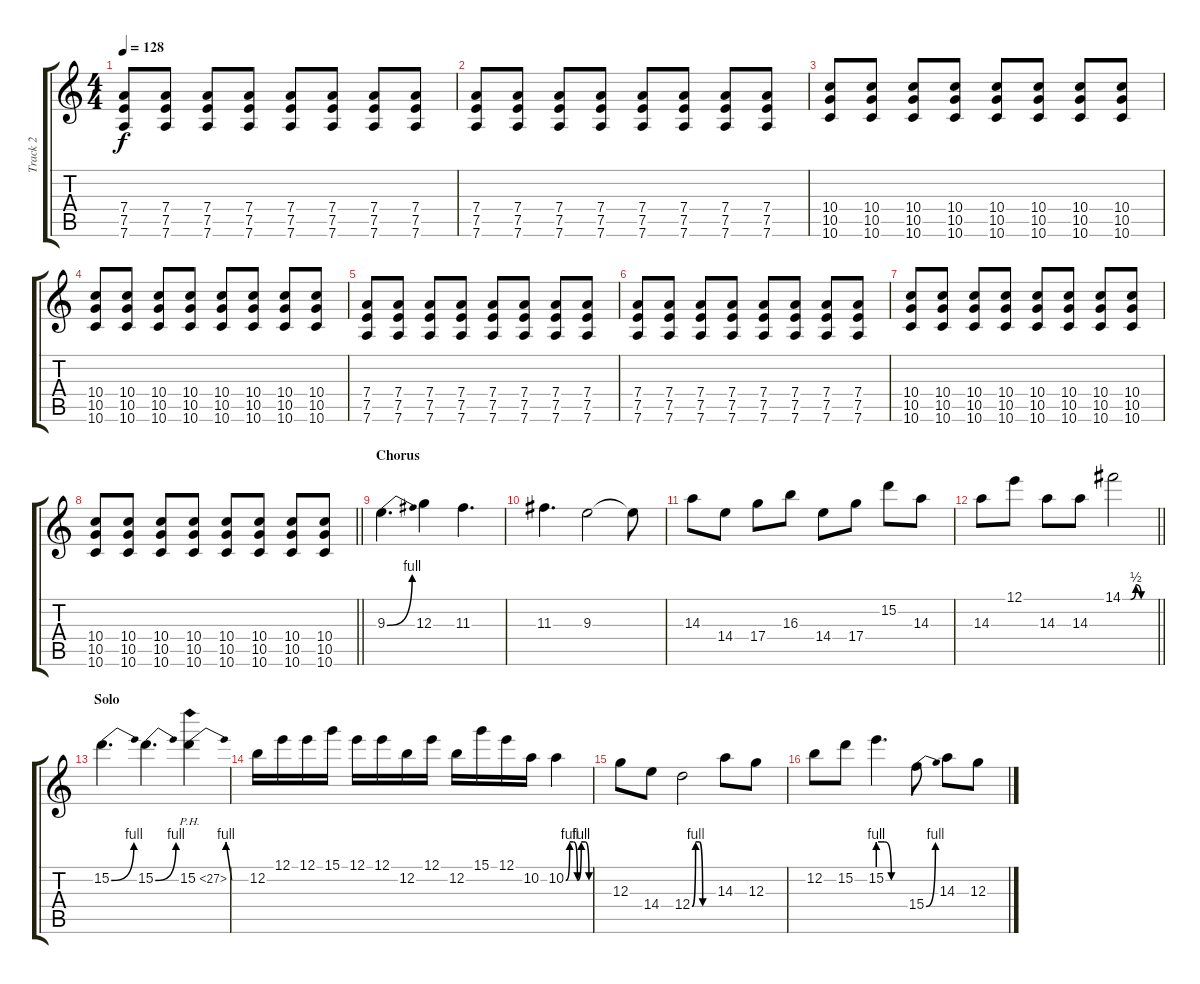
\track ("Track 2" "Track 2") {instrument overdrivenguitar}
\staff {score tabs}
\tuning (E4 B3 G3 D3 A2 D2) {hide}
\ts (4 4)
\tempo 128
\clef g2
\ks c
(7.4 7.5 7.6).8{dy f} (7.4 7.5 7.6).8 (7.4 7.5 7.6).8 (7.4 7.5 7.6).8 (7.4 7.5 7.6).8 (7.4 7.5 7.6).8 (7.4 7.5 7.6).8 (7.4 7.5 7.6).8 |
(7.4 7.5 7.6).8 (7.4 7.5 7.6).8 (7.4 7.5 7.6).8 (7.4 7.5 7.6).8 (7.4 7.5 7.6).8 (7.4 7.5 7.6).8 (7.4 7.5 7.6).8 (7.4 7.5 7.6).8 |
(10.4 10.5 10.6).8 (10.4 10.5 10.6).8 (10.4 10.5 10.6).8 (10.4 10.5 10.6).8 (10.4 10.5 10.6).8 (10.4 10.5 10.6).8 (10.4 10.5 10.6).8 (10.4 10.5 10.6).8 |
(10.4 10.5 10.6).8 (10.4 10.5 10.6).8 (10.4 10.5 10.6).8 (10.4 10.5 10.6).8 (10.4 10.5 10.6).8 (10.4 10.5 10.6).8 (10.4 10.5 10.6).8 (10.4 10.5 10.6).8 |
(7.4 7.5 7.6).8 (7.4 7.5 7.6).8 (7.4 7.5 7.6).8 (7.4 7.5 7.6).8 (7.4 7.5 7.6).8 (7.4 7.5 7.6).8 (7.4 7.5 7.6).8 (7.4 7.5 7.6).8 |
(7.4 7.5 7.6).8 (7.4 7.5 7.6).8 (7.4 7.5 7.6).8 (7.4 7.5 7.6).8 (7.4 7.5 7.6).8 (7.4 7.5 7.6).8 (7.4 7.5 7.6).8 (7.4 7.5 7.6).8 |
(10.4 10.5 10.6).8 (10.4 10.5 10.6).8 (10.4 10.5 10.6).8 (10.4 10.5 10.6).8 (10.4 10.5 10.6).8 (10.4 10.5 10.6).8 (10.4 10.5 10.6).8 (10.4 10.5 10.6).8 |
\barLineRight lightlight
(10.4 10.5 10.6).8 (10.4 10.5 10.6).8 (10.4 10.5 10.6).8 (10.4 10.5 10.6).8 (10.4 10.5 10.6).8 (10.4 10.5 10.6).8 (10.4 10.5 10.6).8 (10.4 10.5 10.6).8 |
\section ("" "Chorus")
9.3{be (bend 0 0 60 4)}.4{d} 12.3.4 11.3.4{d} |
11.3.4{d} 9.3.2 9.3{t}.8 |
14.3.8 14.4.8 17.4.8 16.3.8 14.4.8 17.4.8 15.2.8 14.3.8 |
\barLineRight lightlight
14.3.8 12.1.8 14.3.8 14.3.8 14.1{be (custom 0 0 15 0 25 2 35 0 60 0)}.2 |
\section ("" "Solo")
15.2{be (bend 0 0 60 4)}.4{d} 15.2{be (bend 0 0 60 4)}.4{d} 15.2{be (bend 0 0 60 4) ph 12}.4 |
12.2.16 12.1.16 12.1.16 15.1.16 12.1.16 12.1.16 12.2.16 12.1.16 12.2.16 15.1.16 12.1.16 10.2.16 10.2{be (custom 0 0 10 4 20 4 30 0 40 4 50 4 60 0)}.4 |
12.3.8 14.4.8 12.4{be (custom 0 0 10 4 20 4 30 0 60 0)}.2 14.3.8 12.3.8 |
12.2.8 15.2.8 15.2{be (custom 0 4 15 4 30 0 60 0)}.4{d} 15.4{be (bend 0 0 60 4)}.8 14.3.8 12.3.8
